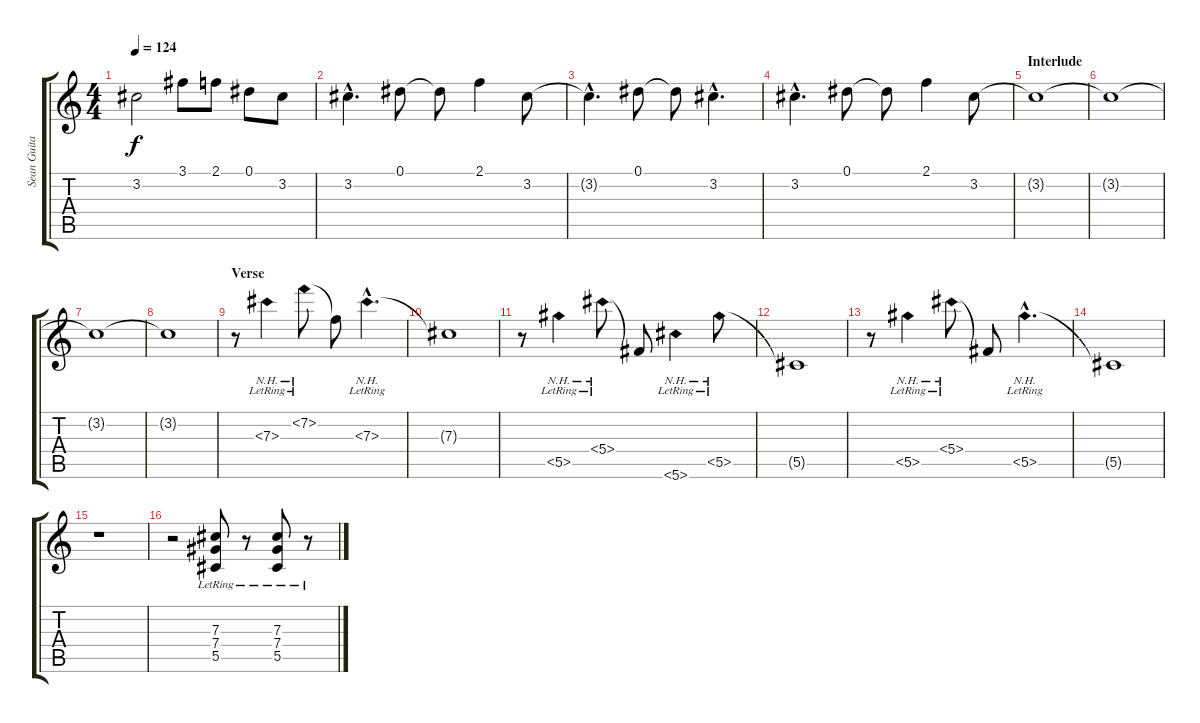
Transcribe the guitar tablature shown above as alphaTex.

\track ("Sean Guitar" "Sean Guita") {instrument electricguitarclean}
\staff {score tabs}
\tuning (Eb4 Bb3 Gb3 Db3 Ab2 Db2) {hide}
\ts (4 4)
\tempo 124
\clef g2
\ks c
3.2{t}.2{dy f} 3.1.8 2.1.8 0.1.8 3.2.8 |
3.2{hac}.4{d} 0.1.8 0.1{t}.8 2.1.4 3.2.8 |
3.2{hac t}.4{d} 0.1.8 0.1{t}.8 3.2{hac}.4{d} |
3.2{hac}.4{d} 0.1.8 0.1{t}.8 2.1.4 3.2.8 |
\section ("" "Interlude")
3.2{t}.1 |
3.2{t}.1 |
3.2{t}.1 |
3.2{t}.1 |
\section ("" "Verse")
r.8 7.3{nh lr}.4 7.2{nh lr}.8 7.2{t}.8 7.3{nh hac lr}.4{d} |
7.3{t}.1 |
r.8 5.5{nh lr}.4 5.4{nh lr}.8 5.4{t}.8 5.6{nh lr}.4 5.5{nh lr}.8 |
5.5{t}.1 |
r.8 5.5{nh lr}.4 5.4{nh lr}.8 5.4{t}.8 5.5{nh hac lr}.4{d} |
5.5{t}.1 |
r.1 |
r.2{volume 16 instrument overdrivenguitar} (7.3{lr} 7.4{lr} 5.5{lr}).8 r.8 (7.3{lr} 7.4{lr} 5.5{lr}).8 r.8
